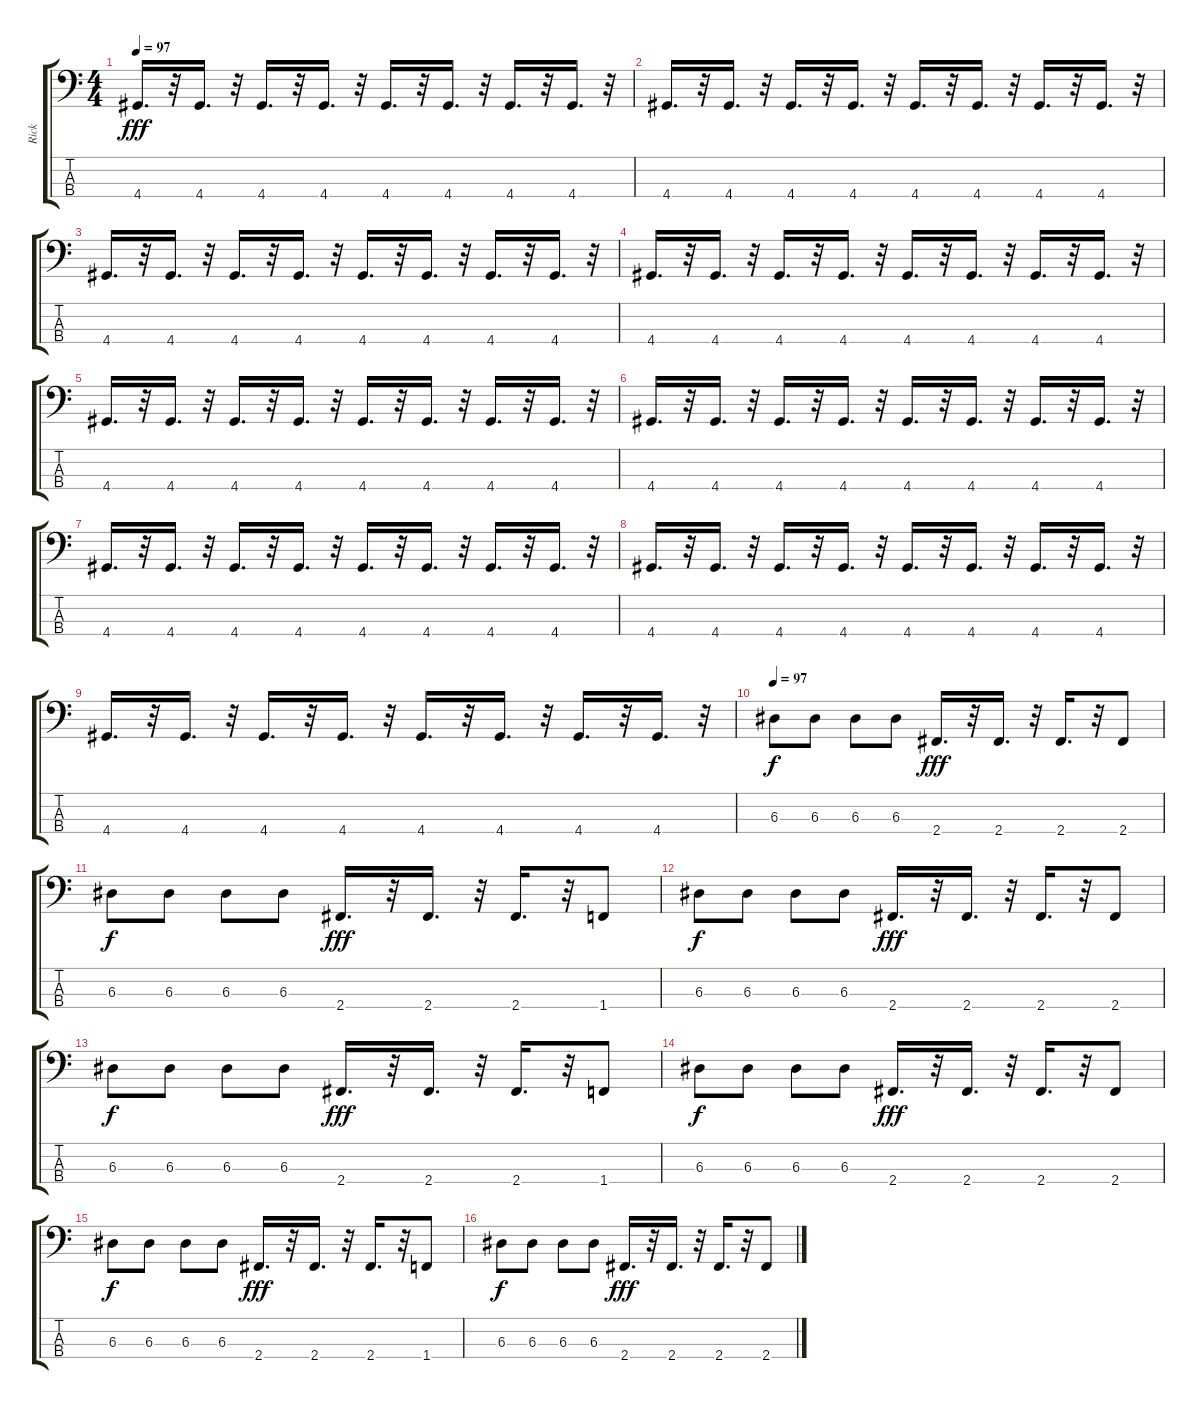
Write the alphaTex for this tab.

\track ("Rick" "Rick") {instrument electricbassfinger}
\staff {score tabs}
\tuning (G2 D2 A1 E1) {hide}
\ts (4 4)
\tempo 97
\clef f4
\ks c
4.4.16{d dy fff} r.32 4.4.16{d} r.32 4.4.16{d} r.32 4.4.16{d} r.32 4.4.16{d} r.32 4.4.16{d} r.32 4.4.16{d} r.32 4.4.16{d} r.32 |
4.4.16{d} r.32 4.4.16{d} r.32 4.4.16{d} r.32 4.4.16{d} r.32 4.4.16{d} r.32 4.4.16{d} r.32 4.4.16{d} r.32 4.4.16{d} r.32 |
4.4.16{d} r.32 4.4.16{d} r.32 4.4.16{d} r.32 4.4.16{d} r.32 4.4.16{d} r.32 4.4.16{d} r.32 4.4.16{d} r.32 4.4.16{d} r.32 |
4.4.16{d} r.32 4.4.16{d} r.32 4.4.16{d} r.32 4.4.16{d} r.32 4.4.16{d} r.32 4.4.16{d} r.32 4.4.16{d} r.32 4.4.16{d} r.32 |
4.4.16{d} r.32 4.4.16{d} r.32 4.4.16{d} r.32 4.4.16{d} r.32 4.4.16{d} r.32 4.4.16{d} r.32 4.4.16{d} r.32 4.4.16{d} r.32 |
4.4.16{d} r.32 4.4.16{d} r.32 4.4.16{d} r.32 4.4.16{d} r.32 4.4.16{d} r.32 4.4.16{d} r.32 4.4.16{d} r.32 4.4.16{d} r.32 |
4.4.16{d} r.32 4.4.16{d} r.32 4.4.16{d} r.32 4.4.16{d} r.32 4.4.16{d} r.32 4.4.16{d} r.32 4.4.16{d} r.32 4.4.16{d} r.32 |
4.4.16{d} r.32 4.4.16{d} r.32 4.4.16{d} r.32 4.4.16{d} r.32 4.4.16{d} r.32 4.4.16{d} r.32 4.4.16{d} r.32 4.4.16{d} r.32 |
4.4.16{d} r.32 4.4.16{d} r.32 4.4.16{d} r.32 4.4.16{d} r.32 4.4.16{d} r.32 4.4.16{d} r.32 4.4.16{d} r.32 4.4.16{d} r.32 |
\tempo 97
6.3.8{dy f} 6.3.8 6.3.8 6.3.8 2.4.16{d dy fff} r.32 2.4.16{d} r.32 2.4.16{d} r.32 2.4.8 |
6.3.8{dy f} 6.3.8 6.3.8 6.3.8 2.4.16{d dy fff} r.32 2.4.16{d} r.32 2.4.16{d} r.32 1.4.8 |
6.3.8{dy f} 6.3.8 6.3.8 6.3.8 2.4.16{d dy fff} r.32 2.4.16{d} r.32 2.4.16{d} r.32 2.4.8 |
6.3.8{dy f} 6.3.8 6.3.8 6.3.8 2.4.16{d dy fff} r.32 2.4.16{d} r.32 2.4.16{d} r.32 1.4.8 |
6.3.8{dy f} 6.3.8 6.3.8 6.3.8 2.4.16{d dy fff} r.32 2.4.16{d} r.32 2.4.16{d} r.32 2.4.8 |
6.3.8{dy f} 6.3.8 6.3.8 6.3.8 2.4.16{d dy fff} r.32 2.4.16{d} r.32 2.4.16{d} r.32 1.4.8 |
6.3.8{dy f} 6.3.8 6.3.8 6.3.8 2.4.16{d dy fff} r.32 2.4.16{d} r.32 2.4.16{d} r.32 2.4.8
